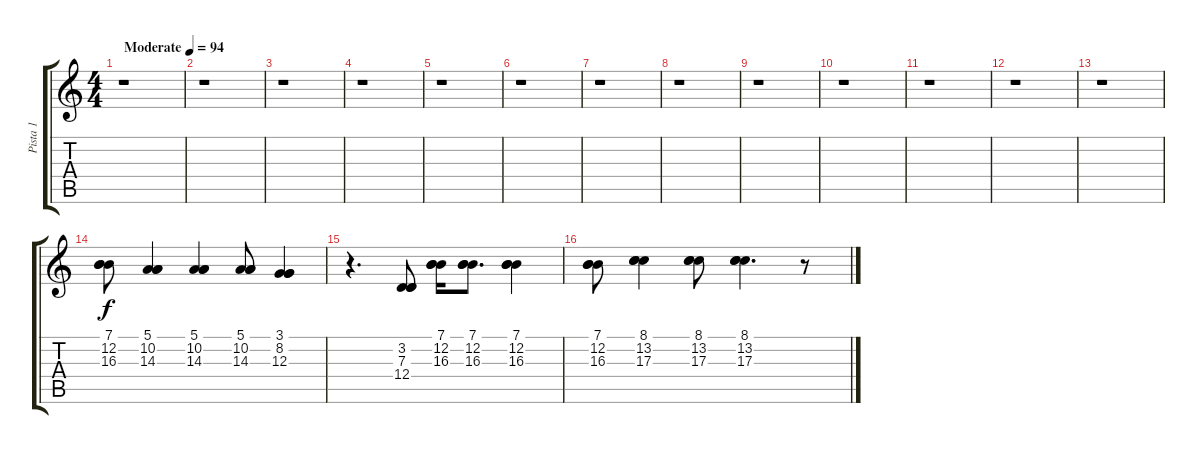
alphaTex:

\track ("Pista 1" "Pista 1") {instrument sopranosax}
\staff {score tabs}
\tuning (E4 B3 G3 D3 A2 E2) {hide}
\ts (4 4)
\tempo (94 "Moderate")
\clef g2
\ks c
r.1{dy f instrument sopranosax} |
r.1 |
r.1 |
r.1 |
r.1 |
r.1 |
r.1 |
r.1 |
r.1 |
r.1 |
r.1 |
r.1 |
r.1 |
(7.1 12.2 16.3).8 (5.1 10.2 14.3).4 (5.1 10.2 14.3).4 (5.1 10.2 14.3).8 (3.1 8.2 12.3).4 |
r.4{d} (3.2 7.3 12.4).8 (7.1 12.2 16.3).16 (7.1 12.2 16.3).8{d} (7.1 12.2 16.3).4 |
(7.1 12.2 16.3).8 (8.1 13.2 17.3).4 (8.1 13.2 17.3).8 (8.1 13.2 17.3).4{d} r.8
